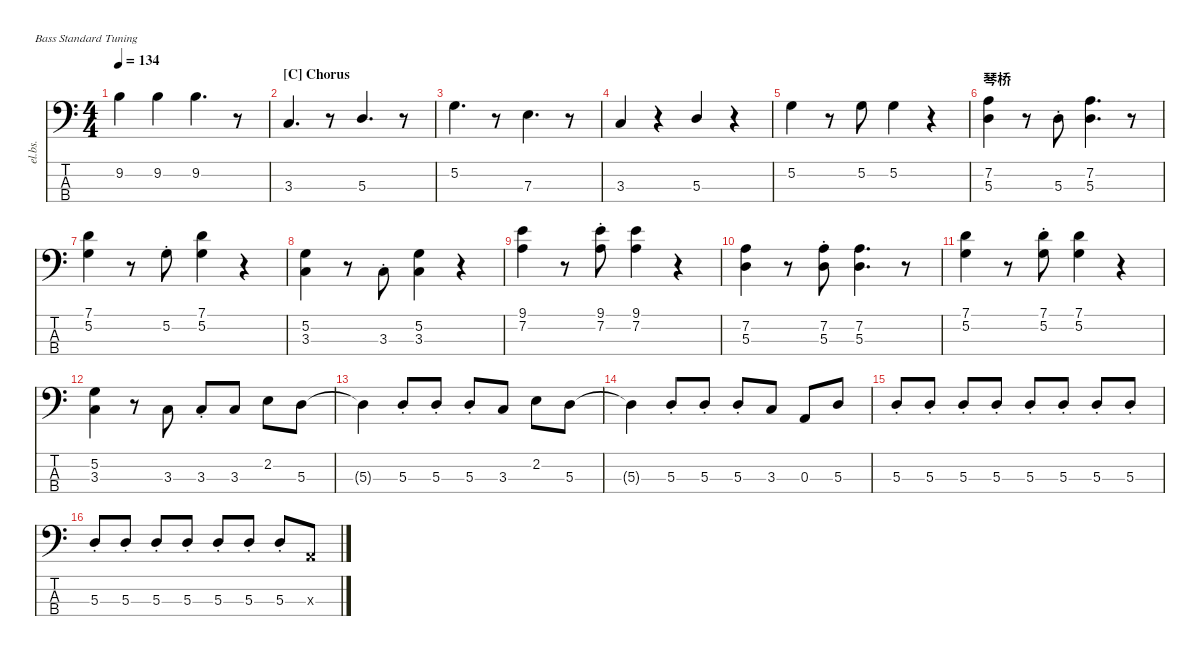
\defaultSystemsLayout 4
\hideDynamics
\bracketExtendMode nobrackets
\otherSystemsTrackNameOrientation horizontal
\track ("Electric Bass" "el.bs.") {instrument electricbassfinger}
\staff {score tabs}
\tuning (G2 D2 A1 E1)
\ts (4 4)
\tempo 134
\clef f4
\ks c
9.2.4{dy mf beam Down} 9.2.4{beam Down} 9.2.4{d beam Down} r.8{beam Down} |
\section ("C" "Chorus")
3.3.4{d beam Up} r.8{beam Up} 5.3.4{d beam Up} r.8{beam Up} |
5.2.4{d beam Down} r.8{beam Down} 7.3.4{d beam Down} r.8{beam Down} |
3.3.4{beam Up} r.4{beam Up} 5.3.4{beam Up} r.4{beam Up} |
5.2.4{beam Down} r.8{beam Down} 5.2.8{beam Down} 5.2.4{beam Down} r.4{beam Down} |
\section ("" "琴桥")
(7.2 5.3).4{beam Down} r.8{beam Down} 5.3{st}.8{beam Down} (7.2 5.3).4{d beam Down} r.8{beam Down} |
(7.1 5.2).4{beam Down} r.8{beam Down} 5.2{st}.8{beam Down} (7.1 5.2).4{beam Down} r.4{beam Down} |
(5.2 3.3).4{beam Down} r.8{beam Down} 3.3{st}.8{beam Up} (5.2 3.3).4{beam Down} r.4{beam Down} |
(9.1 7.2).4{beam Down} r.8{beam Down} (9.1 7.2{st}).8{beam Down} (9.1 7.2).4{beam Down} r.4{beam Down} |
(7.2 5.3).4{beam Down} r.8{beam Down} (5.3{st} 7.2).8{beam Down} (7.2 5.3).4{d beam Down} r.8{beam Down} |
(7.1 5.2).4{beam Down} r.8{beam Down} (5.2{st} 7.1).8{beam Down} (7.1 5.2).4{beam Down} r.4{beam Down} |
(5.2 3.3).4{beam Down} r.8{beam Down} 3.3.8{beam Up} 3.3{st}.8{beam Up} 3.3.8{beam Up} 2.2.8{beam Down} 5.3.8{beam Down} |
5.3{t}.4{beam Down} 5.3{st}.8{beam Up} 5.3{st}.8{beam Up} 5.3{st}.8{beam Up} 3.3.8{beam Up} 2.2.8{beam Down} 5.3.8{beam Down} |
5.3{t}.4{beam Down} 5.3{st}.8{beam Up} 5.3{st}.8{beam Up} 5.3{st}.8{beam Up} 3.3.8{beam Up} 0.3.8{beam Up} 5.3.8{beam Up} |
5.3{st}.8{beam Up} 5.3{st}.8{beam Up} 5.3{st}.8{beam Up} 5.3{st}.8{beam Up} 5.3{st}.8{beam Up} 5.3{st}.8{beam Up} 5.3{st}.8{beam Up} 5.3{st}.8{beam Up} |
5.3{st}.8{beam Up} 5.3{st}.8{beam Up} 5.3{st}.8{beam Up} 5.3{st}.8{beam Up} 5.3{st}.8{beam Up} 5.3{st}.8{beam Up} 5.3{st}.8{beam Up} 0.3{x}.8{beam Up}
